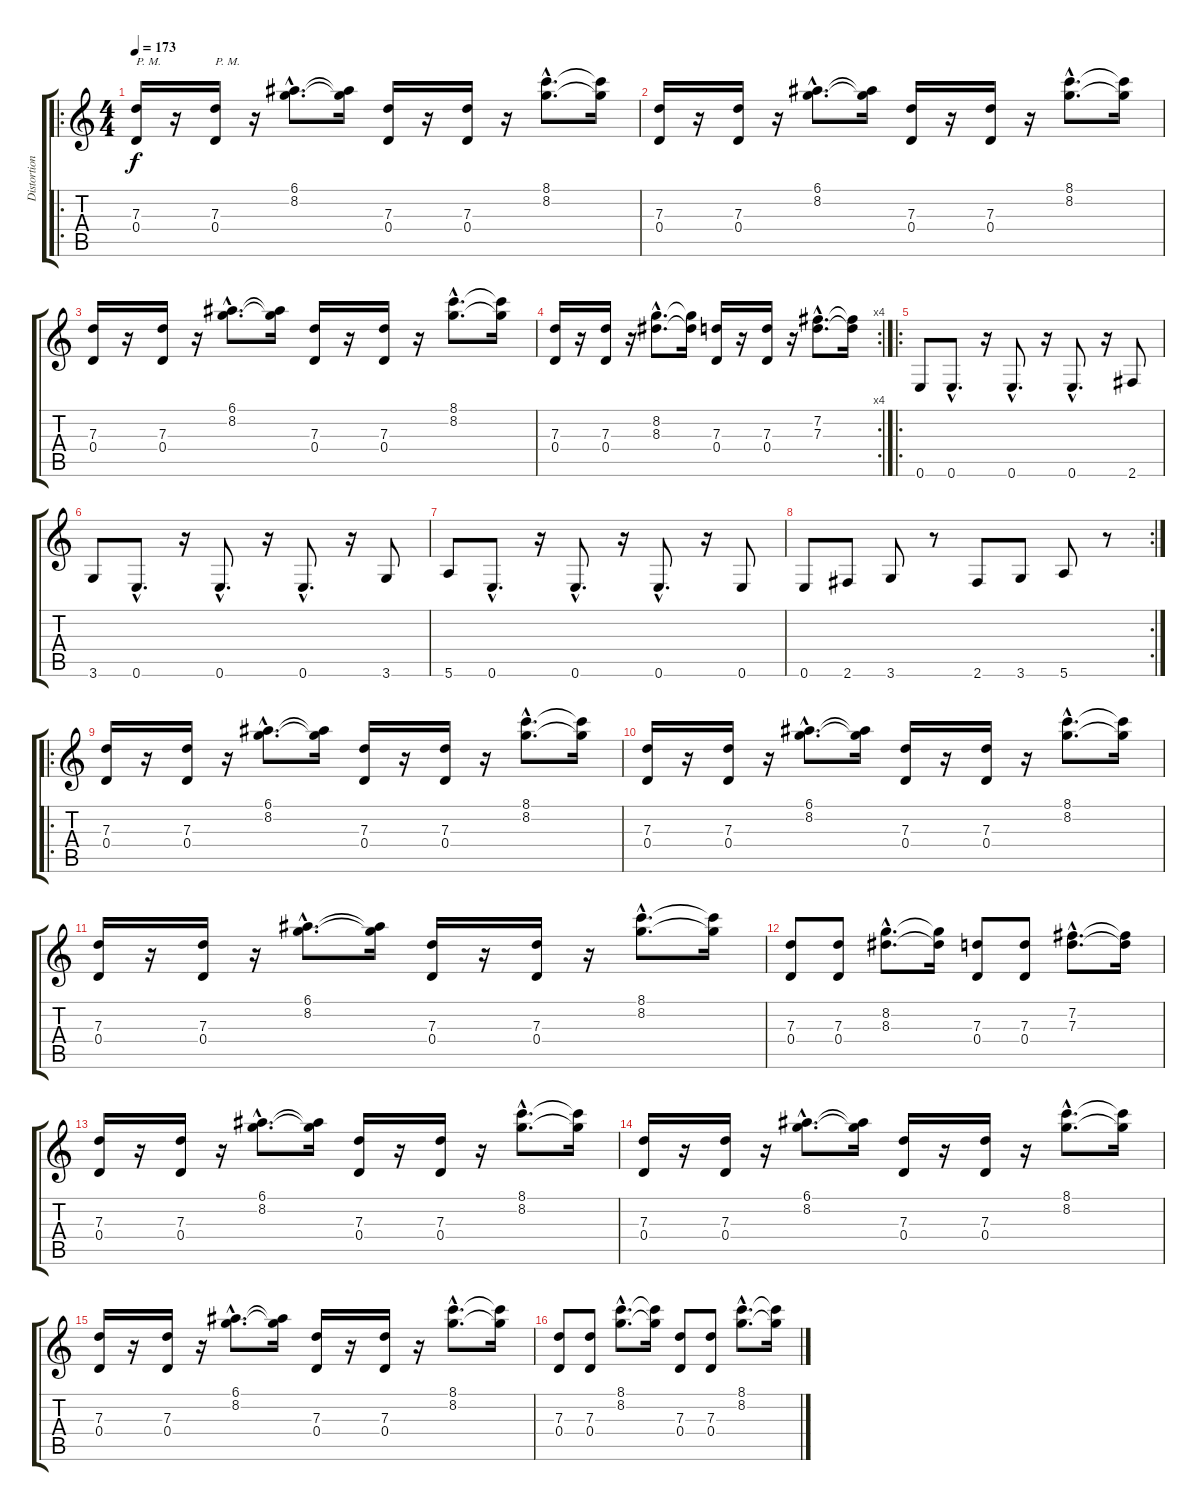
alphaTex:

\track ("Distortion Guitar" "Distortion") {instrument distortionguitar}
\staff {score tabs}
\tuning (E4 B3 G3 D3 A2 E2) {hide}
\ro
\ts (4 4)
\tempo 173
\clef g2
\ks c
(7.3 0.4).16{txt "P. M." dy f instrument distortionguitar} r.16 (7.3 0.4).16{txt "P. M."} r.16 (6.1{hac} 8.2{hac}).8{d} (6.1{t} 8.2{t}).16 (7.3 0.4).16 r.16 (7.3 0.4).16 r.16 (8.1{hac} 8.2{hac}).8{d} (8.1{t} 8.2{t}).16 |
(7.3 0.4).16 r.16 (7.3 0.4).16 r.16 (6.1{hac} 8.2{hac}).8{d} (6.1{t} 8.2{t}).16 (7.3 0.4).16 r.16 (7.3 0.4).16 r.16 (8.1{hac} 8.2{hac}).8{d} (8.1{t} 8.2{t}).16 |
(7.3 0.4).16 r.16 (7.3 0.4).16 r.16 (6.1{hac} 8.2{hac}).8{d} (6.1{t} 8.2{t}).16 (7.3 0.4).16 r.16 (7.3 0.4).16 r.16 (8.1{hac} 8.2{hac}).8{d} (8.1{t} 8.2{t}).16 |
\rc 4
(7.3 0.4).16 r.16 (7.3 0.4).16 r.16 (8.2{hac} 8.3{hac}).8{d} (8.2{t} 8.3{t}).16 (7.3 0.4).16 r.16 (7.3 0.4).16 r.16 (7.2{hac} 7.3{hac}).8{d} (7.2{t} 7.3{t}).16 |
\ro
0.6.8 0.6{hac}.8{d} r.16 0.6{hac}.8{d} r.16 0.6{hac}.8{d} r.16 2.6.8 |
3.6.8 0.6{hac}.8{d} r.16 0.6{hac}.8{d} r.16 0.6{hac}.8{d} r.16 3.6.8 |
5.6.8 0.6{hac}.8{d} r.16 0.6{hac}.8{d} r.16 0.6{hac}.8{d} r.16 0.6.8 |
\rc 2
0.6.8 2.6.8 3.6.8 r.8 2.6.8 3.6.8 5.6.8 r.8 |
\ro
(7.3 0.4).16 r.16 (7.3 0.4).16 r.16 (6.1{hac} 8.2{hac}).8{d} (6.1{t} 8.2{t}).16 (7.3 0.4).16 r.16 (7.3 0.4).16 r.16 (8.1{hac} 8.2{hac}).8{d} (8.1{t} 8.2{t}).16 |
(7.3 0.4).16 r.16 (7.3 0.4).16 r.16 (6.1{hac} 8.2{hac}).8{d} (6.1{t} 8.2{t}).16 (7.3 0.4).16 r.16 (7.3 0.4).16 r.16 (8.1{hac} 8.2{hac}).8{d} (8.1{t} 8.2{t}).16 |
(7.3 0.4).16 r.16 (7.3 0.4).16 r.16 (6.1{hac} 8.2{hac}).8{d} (6.1{t} 8.2{t}).16 (7.3 0.4).16 r.16 (7.3 0.4).16 r.16 (8.1{hac} 8.2{hac}).8{d} (8.1{t} 8.2{t}).16 |
(7.3 0.4).8 (7.3 0.4).8 (8.2{hac} 8.3{hac}).8{d} (8.2{t} 8.3{t}).16 (7.3 0.4).8 (7.3 0.4).8 (7.2{hac} 7.3{hac}).8{d} (7.2{t} 7.3{t}).16 |
(7.3 0.4).16 r.16 (7.3 0.4).16 r.16 (6.1{hac} 8.2{hac}).8{d} (6.1{t} 8.2{t}).16 (7.3 0.4).16 r.16 (7.3 0.4).16 r.16 (8.1{hac} 8.2{hac}).8{d} (8.1{t} 8.2{t}).16 |
(7.3 0.4).16 r.16 (7.3 0.4).16 r.16 (6.1{hac} 8.2{hac}).8{d} (6.1{t} 8.2{t}).16 (7.3 0.4).16 r.16 (7.3 0.4).16 r.16 (8.1{hac} 8.2{hac}).8{d} (8.1{t} 8.2{t}).16 |
(7.3 0.4).16 r.16 (7.3 0.4).16 r.16 (6.1{hac} 8.2{hac}).8{d} (6.1{t} 8.2{t}).16 (7.3 0.4).16 r.16 (7.3 0.4).16 r.16 (8.1{hac} 8.2{hac}).8{d} (8.1{t} 8.2{t}).16 |
(7.3 0.4).8 (7.3 0.4).8 (8.1{hac} 8.2{hac}).8{d} (8.1{t} 8.2{t}).16 (7.3 0.4).8 (7.3 0.4).8 (8.1{hac} 8.2{hac}).8{d} (8.1{t} 8.2{t}).16
